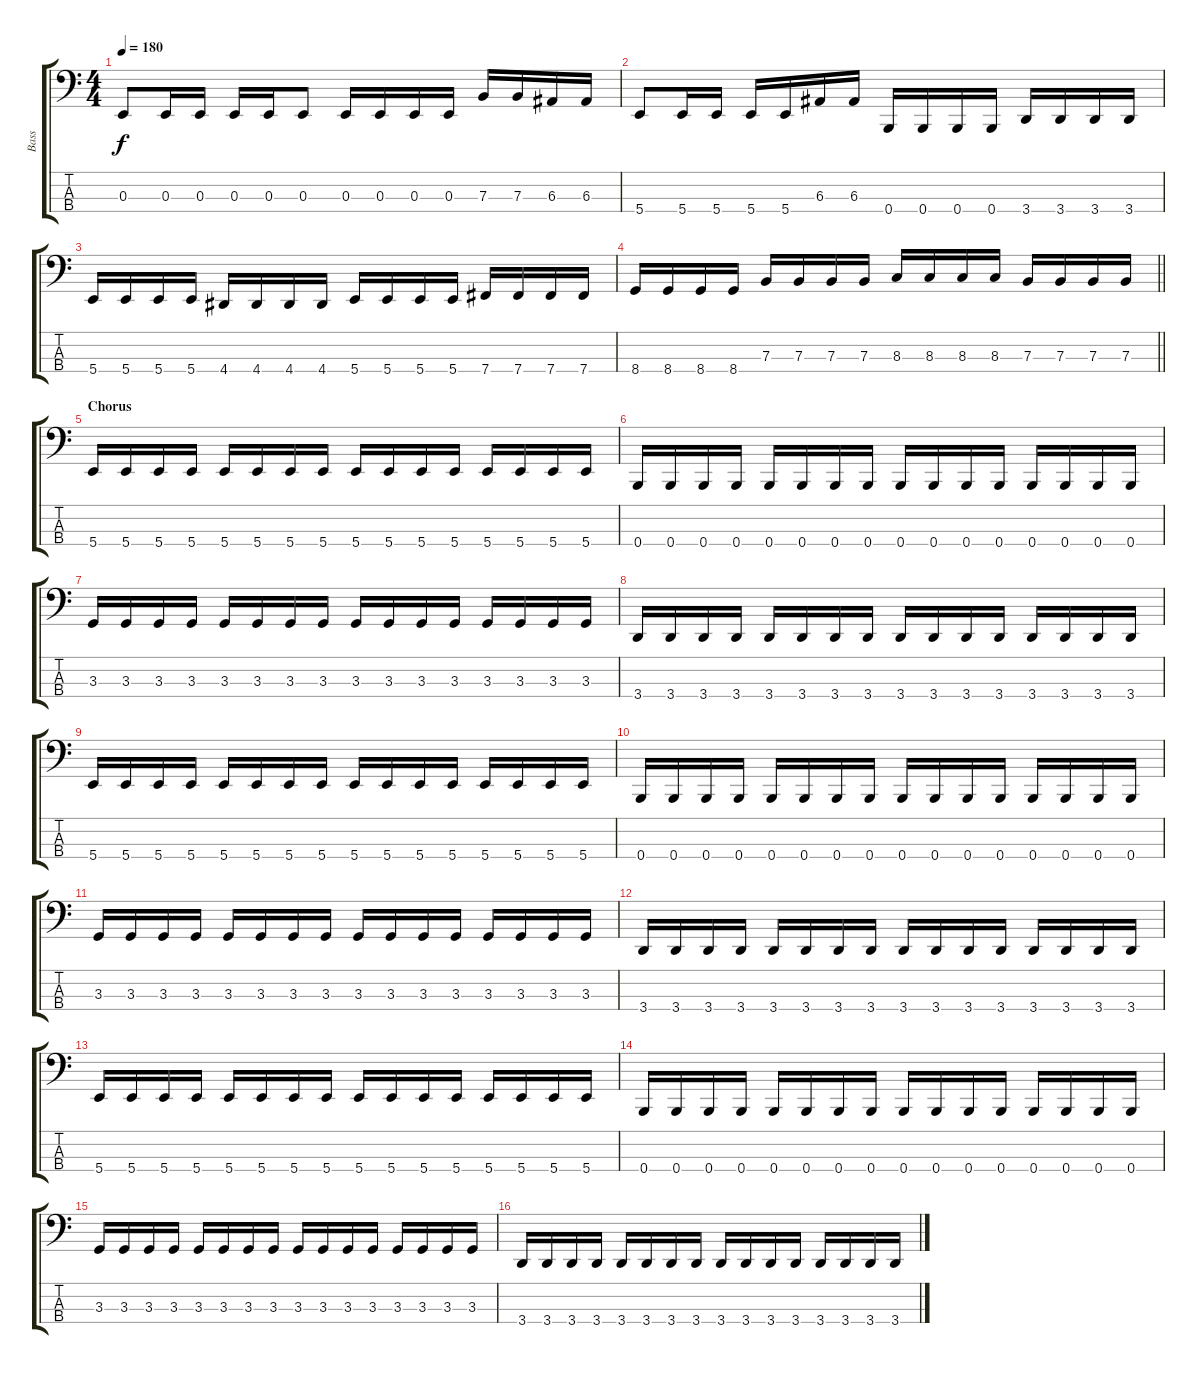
\track ("Bass" "Bass") {instrument electricbassfinger}
\staff {score tabs}
\tuning (D2 A1 E1 B0) {hide}
\ts (4 4)
\tempo 180
\clef f4
\ks c
0.3.8{dy f} 0.3.16 0.3.16 0.3.16 0.3.16 0.3.8 0.3.16 0.3.16 0.3.16 0.3.16 7.3.16 7.3.16 6.3.16 6.3.16 |
5.4.8 5.4.16 5.4.16 5.4.16 5.4.16 6.3.16 6.3.16 0.4.16 0.4.16 0.4.16 0.4.16 3.4.16 3.4.16 3.4.16 3.4.16 |
5.4.16 5.4.16 5.4.16 5.4.16 4.4.16 4.4.16 4.4.16 4.4.16 5.4.16 5.4.16 5.4.16 5.4.16 7.4.16 7.4.16 7.4.16 7.4.16 |
\barLineRight lightlight
8.4.16 8.4.16 8.4.16 8.4.16 7.3.16 7.3.16 7.3.16 7.3.16 8.3.16 8.3.16 8.3.16 8.3.16 7.3.16 7.3.16 7.3.16 7.3.16 |
\section ("" "Chorus")
5.4.16 5.4.16 5.4.16 5.4.16 5.4.16 5.4.16 5.4.16 5.4.16 5.4.16 5.4.16 5.4.16 5.4.16 5.4.16 5.4.16 5.4.16 5.4.16 |
0.4.16 0.4.16 0.4.16 0.4.16 0.4.16 0.4.16 0.4.16 0.4.16 0.4.16 0.4.16 0.4.16 0.4.16 0.4.16 0.4.16 0.4.16 0.4.16 |
3.3.16 3.3.16 3.3.16 3.3.16 3.3.16 3.3.16 3.3.16 3.3.16 3.3.16 3.3.16 3.3.16 3.3.16 3.3.16 3.3.16 3.3.16 3.3.16 |
3.4.16 3.4.16 3.4.16 3.4.16 3.4.16 3.4.16 3.4.16 3.4.16 3.4.16 3.4.16 3.4.16 3.4.16 3.4.16 3.4.16 3.4.16 3.4.16 |
5.4.16 5.4.16 5.4.16 5.4.16 5.4.16 5.4.16 5.4.16 5.4.16 5.4.16 5.4.16 5.4.16 5.4.16 5.4.16 5.4.16 5.4.16 5.4.16 |
0.4.16 0.4.16 0.4.16 0.4.16 0.4.16 0.4.16 0.4.16 0.4.16 0.4.16 0.4.16 0.4.16 0.4.16 0.4.16 0.4.16 0.4.16 0.4.16 |
3.3.16 3.3.16 3.3.16 3.3.16 3.3.16 3.3.16 3.3.16 3.3.16 3.3.16 3.3.16 3.3.16 3.3.16 3.3.16 3.3.16 3.3.16 3.3.16 |
3.4.16 3.4.16 3.4.16 3.4.16 3.4.16 3.4.16 3.4.16 3.4.16 3.4.16 3.4.16 3.4.16 3.4.16 3.4.16 3.4.16 3.4.16 3.4.16 |
5.4.16 5.4.16 5.4.16 5.4.16 5.4.16 5.4.16 5.4.16 5.4.16 5.4.16 5.4.16 5.4.16 5.4.16 5.4.16 5.4.16 5.4.16 5.4.16 |
0.4.16 0.4.16 0.4.16 0.4.16 0.4.16 0.4.16 0.4.16 0.4.16 0.4.16 0.4.16 0.4.16 0.4.16 0.4.16 0.4.16 0.4.16 0.4.16 |
3.3.16 3.3.16 3.3.16 3.3.16 3.3.16 3.3.16 3.3.16 3.3.16 3.3.16 3.3.16 3.3.16 3.3.16 3.3.16 3.3.16 3.3.16 3.3.16 |
3.4.16 3.4.16 3.4.16 3.4.16 3.4.16 3.4.16 3.4.16 3.4.16 3.4.16 3.4.16 3.4.16 3.4.16 3.4.16 3.4.16 3.4.16 3.4.16
